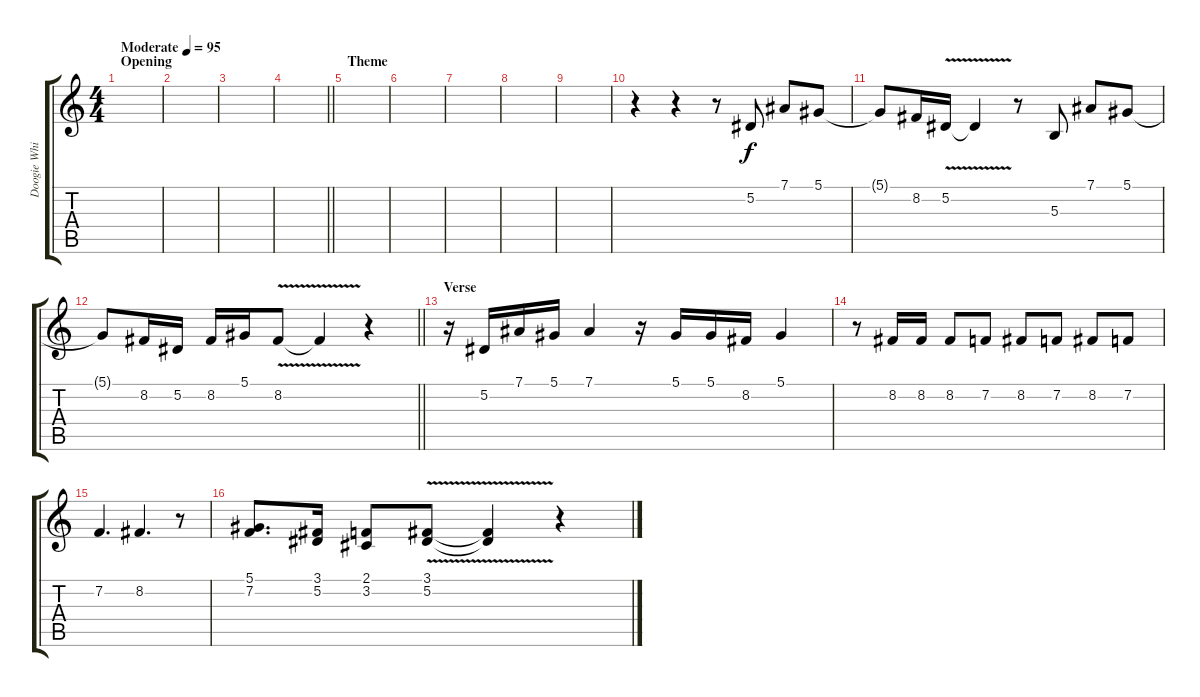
\track ("Doogie White" "Doogie Whi") {instrument lead2sawtooth}
\staff {score tabs}
\tuning (Eb4 Bb3 Gb3 Db3 Ab2 Eb2) {hide}
\ts (4 4)
\section ("" "Opening")
\tempo (95 "Moderate")
\clef g2
\ks c
|
|
|
\barLineRight lightlight
|
\section ("" "Theme")
|
|
|
|
|
r.4 r.4 r.8 5.2.8 7.1.8 5.1.8 |
5.1{t}.8 8.2.16 5.2{v}.16 5.2{t}.4 r.8 5.3.8 7.1.8 5.1.8 |
\barLineRight lightlight
5.1{t}.8 8.2.16 5.2.16 8.2.16 5.1.16 8.2{v}.8 8.2{t}.4 r.4 |
\section ("" "Verse")
r.16 5.2.16 7.1.16 5.1.16 7.1.4 r.16 5.1.16 5.1.16 8.2.16 5.1.4 |
r.8 8.2.16 8.2.16 8.2.8 7.2.8 8.2.8 7.2.8 8.2.8 7.2.8 |
7.2.4{d} 8.2.4{d} r.8 |
(5.1 7.2).8{d} (3.1 5.2).16 (2.1 3.2).8 (3.1 5.2{v}).8 (3.1{t} 5.2{t}).4 r.4
